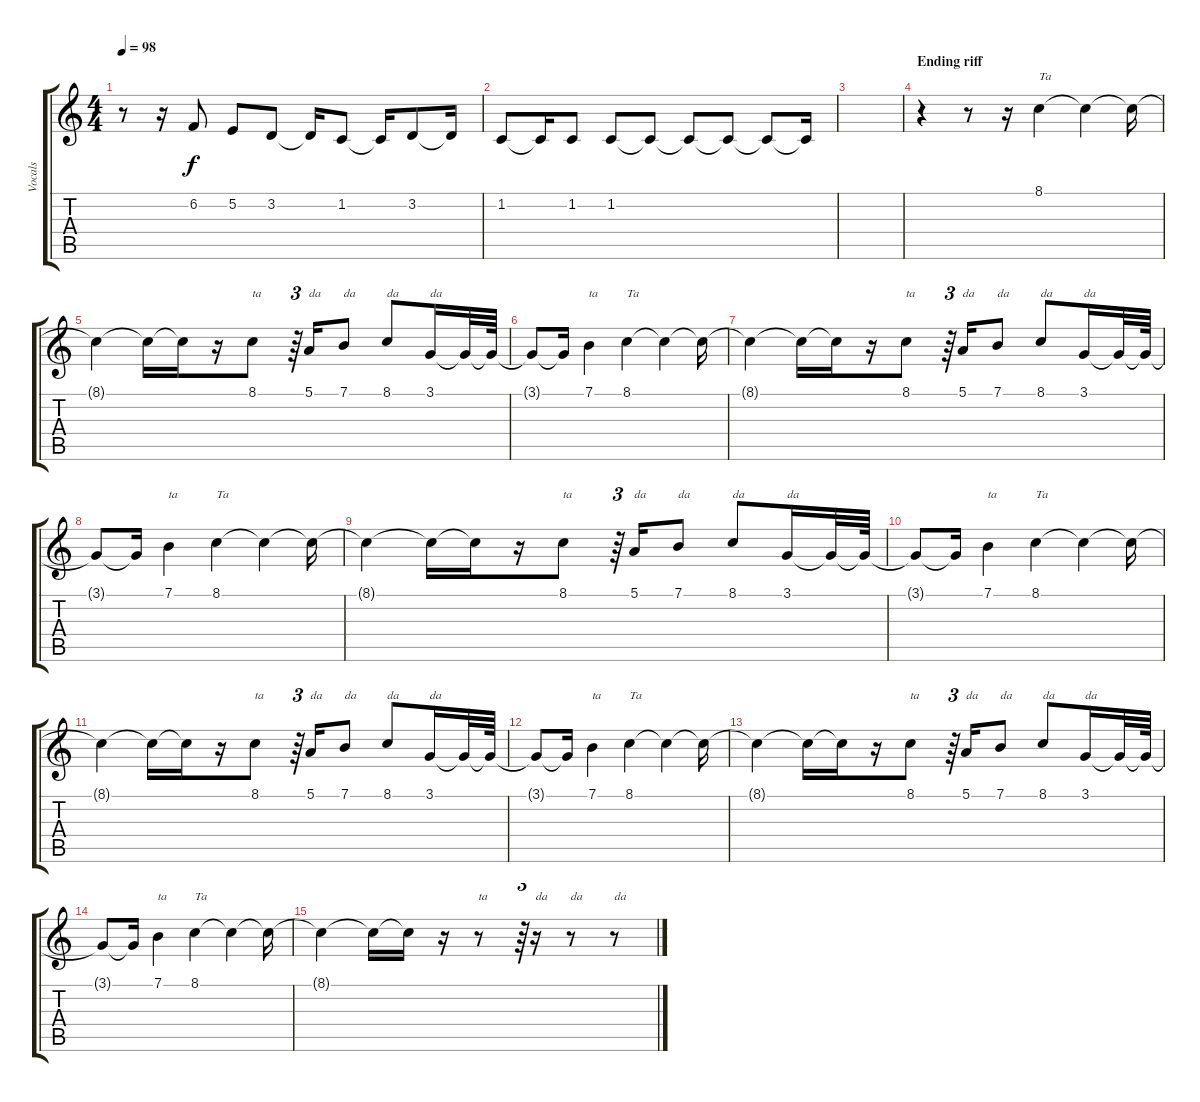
\track ("Vocals" "Vocals") {instrument voiceoohs}
\staff {score tabs}
\tuning (E4 B3 G3 D3 A2 E2) {hide}
\ts (4 4)
\tempo 98
\clef g2
\ks c
r.8{dy f} r.16 6.2.8 5.2.8 3.2.8 3.2{t}.16 1.2.8 1.2{t}.16 3.2.8 3.2{t}.16 |
1.2.8 1.2{t}.16 1.2.8 1.2.8 1.2{t}.8 1.2{t}.8 1.2{t}.8 1.2{t}.8 1.2{t}.16 |
|
\section ("" "Ending riff")
r.4 r.8 r.16 8.1.4{txt "Ta"} 8.1{t}.4 8.1{t}.16 |
8.1{t}.4 8.1{t}.16 8.1{t}.16 r.16 8.1.8{txt "ta"} r.64{tu (3 2)} 5.1.16{txt "da"} 7.1.8{txt "da"} 8.1.8{txt "da"} 3.1.16{txt "da"} 3.1{t}.32 3.1{t}.64 |
3.1{t}.8 3.1{t}.16 7.1.4{txt "ta"} 8.1.4{txt "Ta"} 8.1{t}.4 8.1{t}.16 |
8.1{t}.4 8.1{t}.16 8.1{t}.16 r.16 8.1.8{txt "ta"} r.64{tu (3 2)} 5.1.16{txt "da"} 7.1.8{txt "da"} 8.1.8{txt "da"} 3.1.16{txt "da"} 3.1{t}.32 3.1{t}.64 |
3.1{t}.8 3.1{t}.16 7.1.4{txt "ta"} 8.1.4{txt "Ta"} 8.1{t}.4 8.1{t}.16 |
8.1{t}.4 8.1{t}.16 8.1{t}.16 r.16 8.1.8{txt "ta"} r.64{tu (3 2)} 5.1.16{txt "da"} 7.1.8{txt "da"} 8.1.8{txt "da"} 3.1.16{txt "da"} 3.1{t}.32 3.1{t}.64 |
3.1{t}.8 3.1{t}.16 7.1.4{txt "ta"} 8.1.4{txt "Ta"} 8.1{t}.4 8.1{t}.16 |
8.1{t}.4 8.1{t}.16 8.1{t}.16 r.16 8.1.8{txt "ta"} r.64{tu (3 2)} 5.1.16{txt "da"} 7.1.8{txt "da"} 8.1.8{txt "da"} 3.1.16{txt "da"} 3.1{t}.32 3.1{t}.64 |
3.1{t}.8 3.1{t}.16 7.1.4{txt "ta"} 8.1.4{txt "Ta"} 8.1{t}.4 8.1{t}.16 |
8.1{t}.4 8.1{t}.16 8.1{t}.16 r.16 8.1.8{txt "ta"} r.64{tu (3 2)} 5.1.16{txt "da"} 7.1.8{txt "da"} 8.1.8{txt "da"} 3.1.16{txt "da"} 3.1{t}.32 3.1{t}.64 |
3.1{t}.8 3.1{t}.16 7.1.4{txt "ta"} 8.1.4{txt "Ta"} 8.1{t}.4 8.1{t}.16 |
8.1{t}.4 8.1{t}.16 8.1{t}.16 r.16 r.8{txt "ta"} r.64{tu (3 2)} r.16{txt "da"} r.8{txt "da"} r.8{txt "da"}
